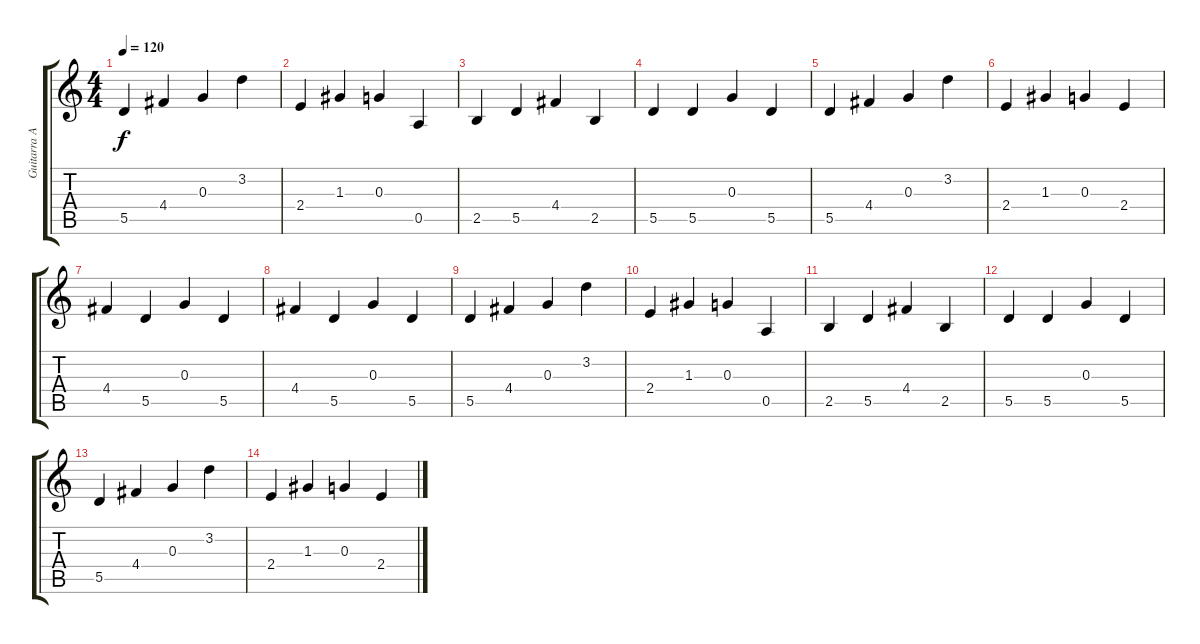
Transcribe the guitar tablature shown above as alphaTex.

\track ("Guitarra Acustik" "Guitarra A") {instrument acousticguitarnylon}
\staff {score tabs}
\tuning (E4 B3 G3 D3 A2 E2) {hide}
\ts (4 4)
\tempo 120
\clef g2
\ks c
5.5.4{dy f} 4.4.4 0.3.4 3.2.4 |
2.4.4 1.3.4 0.3.4 0.5.4 |
2.5.4 5.5.4 4.4.4 2.5.4 |
5.5.4 5.5.4 0.3.4 5.5.4 |
5.5.4 4.4.4 0.3.4 3.2.4 |
2.4.4 1.3.4 0.3.4 2.4.4 |
4.4.4 5.5.4 0.3.4 5.5.4 |
4.4.4 5.5.4 0.3.4 5.5.4 |
5.5.4 4.4.4 0.3.4 3.2.4 |
2.4.4 1.3.4 0.3.4 0.5.4 |
2.5.4 5.5.4 4.4.4 2.5.4 |
5.5.4 5.5.4 0.3.4 5.5.4 |
5.5.4 4.4.4 0.3.4 3.2.4 |
2.4.4 1.3.4 0.3.4 2.4.4
